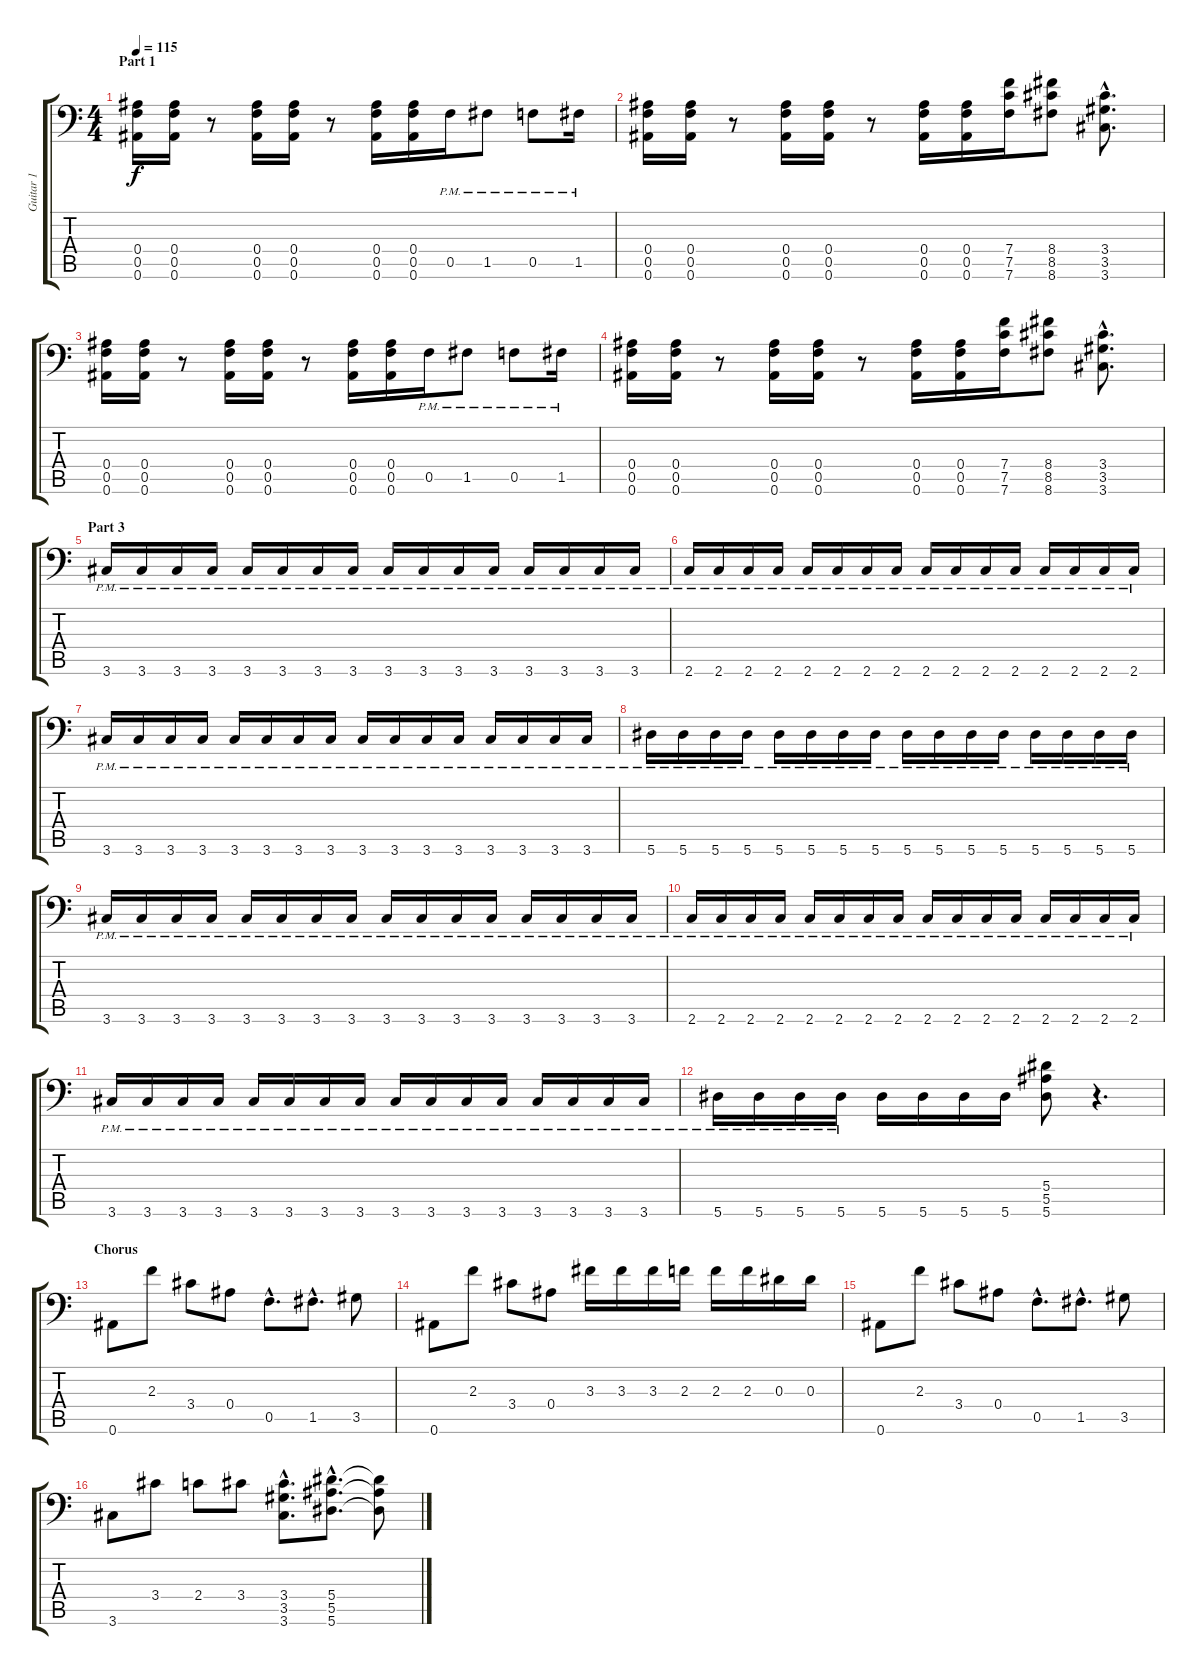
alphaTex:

\track ("Guitar 1" "Guitar 1") {instrument distortionguitar}
\staff {score tabs}
\tuning (C4 G3 Eb3 Bb2 F2 Bb1) {hide}
\ts (4 4)
\section ("" "Part 1")
\tempo 115
\clef f4
\ks c
(0.4 0.5 0.6).16{dy f} (0.4 0.5 0.6).16 r.8 (0.4 0.5 0.6).16 (0.4 0.5 0.6).16 r.8 (0.4 0.5 0.6).16 (0.4 0.5 0.6).16 0.5{pm}.16 1.5{pm}.8 0.5{pm}.8 1.5{pm}.16 |
(0.4 0.5 0.6).16 (0.4 0.5 0.6).16 r.8 (0.4 0.5 0.6).16 (0.4 0.5 0.6).16 r.8 (0.4 0.5 0.6).16 (0.4 0.5 0.6).16 (7.4 7.5 7.6).16 (8.4 8.5 8.6).8 (3.4{hac} 3.5{hac} 3.6{hac}).8{d} |
(0.4 0.5 0.6).16 (0.4 0.5 0.6).16 r.8 (0.4 0.5 0.6).16 (0.4 0.5 0.6).16 r.8 (0.4 0.5 0.6).16 (0.4 0.5 0.6).16 0.5{pm}.16 1.5{pm}.8 0.5{pm}.8 1.5{pm}.16 |
(0.4 0.5 0.6).16 (0.4 0.5 0.6).16 r.8 (0.4 0.5 0.6).16 (0.4 0.5 0.6).16 r.8 (0.4 0.5 0.6).16 (0.4 0.5 0.6).16 (7.4 7.5 7.6).16 (8.4 8.5 8.6).8 (3.4{hac} 3.5{hac} 3.6{hac}).8{d} |
\section ("" "Part 3")
3.6{pm}.16 3.6{pm}.16 3.6{pm}.16 3.6{pm}.16 3.6{pm}.16 3.6{pm}.16 3.6{pm}.16 3.6{pm}.16 3.6{pm}.16 3.6{pm}.16 3.6{pm}.16 3.6{pm}.16 3.6{pm}.16 3.6{pm}.16 3.6{pm}.16 3.6{pm}.16 |
2.6{pm}.16 2.6{pm}.16 2.6{pm}.16 2.6{pm}.16 2.6{pm}.16 2.6{pm}.16 2.6{pm}.16 2.6{pm}.16 2.6{pm}.16 2.6{pm}.16 2.6{pm}.16 2.6{pm}.16 2.6{pm}.16 2.6{pm}.16 2.6{pm}.16 2.6{pm}.16 |
3.6{pm}.16 3.6{pm}.16 3.6{pm}.16 3.6{pm}.16 3.6{pm}.16 3.6{pm}.16 3.6{pm}.16 3.6{pm}.16 3.6{pm}.16 3.6{pm}.16 3.6{pm}.16 3.6{pm}.16 3.6{pm}.16 3.6{pm}.16 3.6{pm}.16 3.6{pm}.16 |
5.6{pm}.16 5.6{pm}.16 5.6{pm}.16 5.6{pm}.16 5.6{pm}.16 5.6{pm}.16 5.6{pm}.16 5.6{pm}.16 5.6{pm}.16 5.6{pm}.16 5.6{pm}.16 5.6{pm}.16 5.6{pm}.16 5.6{pm}.16 5.6{pm}.16 5.6{pm}.16 |
3.6{pm}.16 3.6{pm}.16 3.6{pm}.16 3.6{pm}.16 3.6{pm}.16 3.6{pm}.16 3.6{pm}.16 3.6{pm}.16 3.6{pm}.16 3.6{pm}.16 3.6{pm}.16 3.6{pm}.16 3.6{pm}.16 3.6{pm}.16 3.6{pm}.16 3.6{pm}.16 |
2.6{pm}.16 2.6{pm}.16 2.6{pm}.16 2.6{pm}.16 2.6{pm}.16 2.6{pm}.16 2.6{pm}.16 2.6{pm}.16 2.6{pm}.16 2.6{pm}.16 2.6{pm}.16 2.6{pm}.16 2.6{pm}.16 2.6{pm}.16 2.6{pm}.16 2.6{pm}.16 |
3.6{pm}.16 3.6{pm}.16 3.6{pm}.16 3.6{pm}.16 3.6{pm}.16 3.6{pm}.16 3.6{pm}.16 3.6{pm}.16 3.6{pm}.16 3.6{pm}.16 3.6{pm}.16 3.6{pm}.16 3.6{pm}.16 3.6{pm}.16 3.6{pm}.16 3.6{pm}.16 |
5.6{pm}.16 5.6{pm}.16 5.6{pm}.16 5.6{pm}.16 5.6.16 5.6.16 5.6.16 5.6.16 (5.4 5.5 5.6).8 r.4{d} |
\section ("" "Chorus")
0.6.8 2.3.8 3.4.8 0.4.8 0.5{hac}.8{d} 1.5{hac}.8{d} 3.5.8 |
0.6.8 2.3.8 3.4.8 0.4.8 3.3.16 3.3.16 3.3.16 2.3.16 2.3.16 2.3.16 0.3.16 0.3.16 |
0.6.8 2.3.8 3.4.8 0.4.8 0.5{hac}.8{d} 1.5{hac}.8{d} 3.5.8 |
3.6.8 3.4.8 2.4.8 3.4.8 (3.4{hac} 3.5{hac} 3.6{hac}).8{d} (5.4{hac} 5.5{hac} 5.6{hac}).8{d} (5.4{t} 5.5{t} 5.6{t}).8
